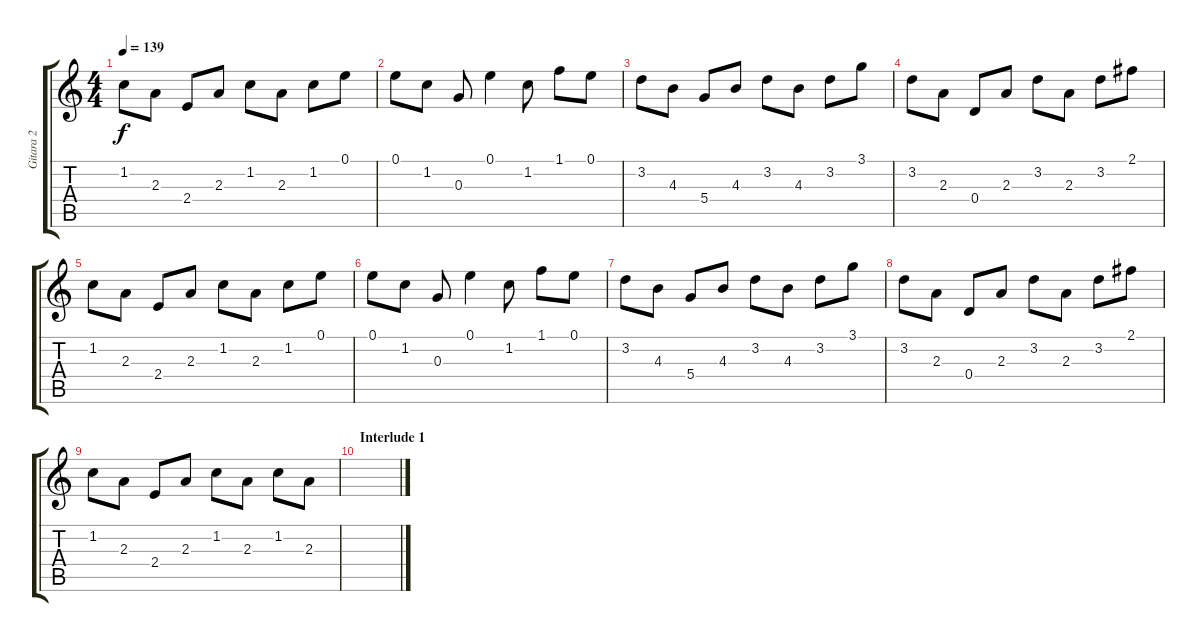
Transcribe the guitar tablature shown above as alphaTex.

\track ("Gitara 2" "Gitara 2") {instrument electricguitarclean}
\staff {score tabs}
\tuning (E4 B3 G3 D3 A2 E2) {hide}
\ts (4 4)
\tempo 139
\clef g2
\ks c
1.2.8{dy f} 2.3.8 2.4.8 2.3.8 1.2.8 2.3.8 1.2.8 0.1.8 |
0.1.8 1.2.8 0.3.8 0.1.4 1.2.8 1.1.8 0.1.8 |
3.2.8 4.3.8 5.4.8 4.3.8 3.2.8 4.3.8 3.2.8 3.1.8 |
3.2.8 2.3.8 0.4.8 2.3.8 3.2.8 2.3.8 3.2.8 2.1.8 |
1.2.8 2.3.8 2.4.8 2.3.8 1.2.8 2.3.8 1.2.8 0.1.8 |
0.1.8 1.2.8 0.3.8 0.1.4 1.2.8 1.1.8 0.1.8 |
3.2.8 4.3.8 5.4.8 4.3.8 3.2.8 4.3.8 3.2.8 3.1.8 |
3.2.8 2.3.8 0.4.8 2.3.8 3.2.8 2.3.8 3.2.8 2.1.8 |
1.2.8 2.3.8 2.4.8 2.3.8 1.2.8 2.3.8 1.2.8 2.3.8 |
\section ("" "Interlude 1")
